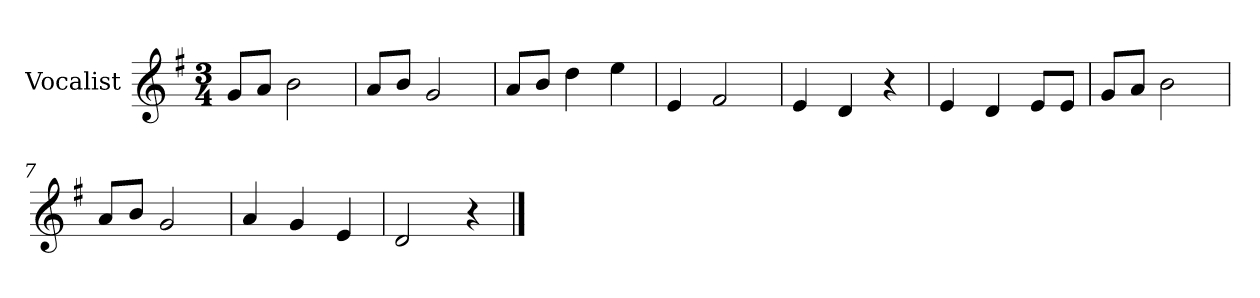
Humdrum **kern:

**kern
*part1
*staff1
*I"Vocalist
*k[f#]
*G:
*M3/4
=
8gL
8aJ
2b
=1
8aL
8bJ
2g
=2
8aL
8bJ
4dd
4ee
=3
4e
2f#
=4
4e
4d
4r
=5
4e
4d
8eL
8eJ
=6
8gL
8aJ
2b
=7
8aL
8bJ
2g
=8
4a
4g
4e
=9
2d
4r
==
*-
